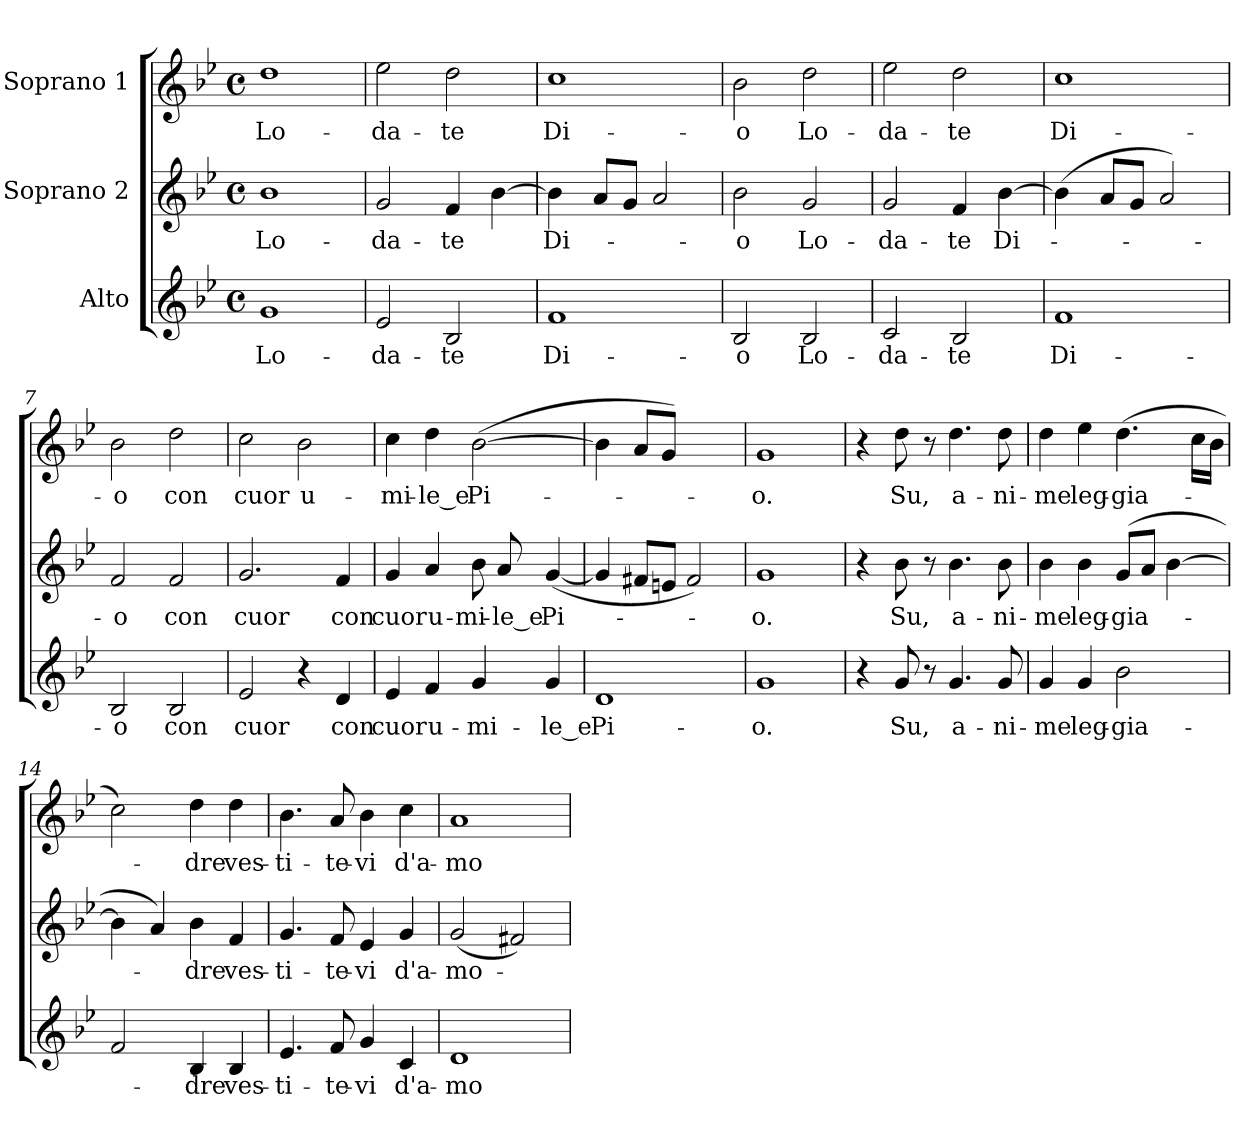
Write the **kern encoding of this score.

**kern	**text	**kern	**text	**kern	**text
*part3	*part3	*part2	*part2	*part1	*part1
*staff3	*staff3	*staff2	*staff2	*staff1	*staff1
*I"Alto	*	*I"Soprano 2	*	*I"Soprano 1	*
*clefG2	*	*clefG2	*	*clefG2	*
*k[b-e-]	*	*k[b-e-]	*	*k[b-e-]	*
*B-:	*	*B-:	*	*B-:	*
*M4/4	*	*M4/4	*	*M4/4	*
*met(c)	*	*met(c)	*	*met(c)	*
=1	=1	=1	=1	=1	=1
1g	Lo-	1b-	Lo-	1dd	Lo-
=2	=2	=2	=2	=2	=2
2e-/	-da-	2g/	-da-	2ee-\	-da-
2B-/	-te	4f/	-te	2dd\	-te
.	.	[4b-\	.	.	.
=3	=3	=3	=3	=3	=3
1f	Di-	4b-\]	Di-	1cc	Di-
.	.	8a/L	.	.	.
.	.	8g/J	.	.	.
.	.	2a/	.	.	.
=4	=4	=4	=4	=4	=4
2B-/	-o	2b-\	-o	2b-\	-o
2B-/	Lo-	2g/	Lo-	2dd\	Lo-
=5	=5	=5	=5	=5	=5
2c/	-da-	2g/	-da-	2ee-\	-da-
2B-/	-te	4f/	-te	2dd\	-te
.	.	[4b-\	Di-	.	.
!!LO:LB:g=z
=6	=6	=6	=6	=6	=6
1f	Di-	(4b-\]	.	1cc	Di-
.	.	8a/L	.	.	.
.	.	8g/J	.	.	.
.	.	2a/)	.	.	.
=7	=7	=7	=7	=7	=7
2B-/	-o	2f/	-o	2b-\	-o
2B-/	con	2f/	con	2dd\	con
=8	=8	=8	=8	=8	=8
2e-/	cuor	2.g/	cuor	2cc\	cuor
4r	.	.	.	2b-\	u-
4d/	con	4f/	con	.	.
=9	=9	=9	=9	=9	=9
4e-/	cuor	4g/	cuor	4cc\	-mi-
4f/	u-	4a/	u-	4dd\	-le_e
4g/	-mi-	8b-\	-mi-	([2b-\	Pi-
.	.	8a/	-le_e	.	.
4g/	-le_e	([4g/	Pi-	.	.
=10	=10	=10	=10	=10	=10
1d	Pi-	4g/]	.	4b-\]	.
.	.	8f#X/L	.	8a/L	.
.	.	8en/J	.	8g/J)	.
.	.	2f#/)	.	2ryy	.
!!LO:LB:g=z
=11	=11	=11	=11	=11	=11
1g	-o.	1g	-o.	1g	-o.
=12	=12	=12	=12	=12	=12
4r	.	4r	.	4r	.
8g/	Su,	8b-\	Su,	8dd\	Su,
8r	.	8r	.	8r	.
4.g/	a-	4.b-\	a-	4.dd\	a-
8g/	-ni-	8b-\	-ni-	8dd\	-ni-
=13	=13	=13	=13	=13	=13
4g/	-me	4b-\	-me	4dd\	-me
4g/	leg-	4b-\	leg-	4ee-\	leg-
2b-\	-gia-	(8g/L	-gia-	(4.dd\	-gia-
.	.	8a/J	.	.	.
.	.	[4b-\	.	.	.
.	.	.	.	16cc\LL	.
.	.	.	.	16b-\JJ	.
=14	=14	=14	=14	=14	=14
2f/	.	4b-\]	.	2cc\)	.
.	.	4a/)	.	.	.
4B-/	dre	4b-\	dre	4dd\	-dre
4B-/	ves-	4f/	ves-	4dd\	ves-
=15	=15	=15	=15	=15	=15
4.e-/	-ti-	4.g/	-ti-	4.b-\	-ti-
8f/	-te-	8f/	-te-	8a/	-te-
4g/	-vi	4e-/	-vi	4b-\	-vi
4c/	d'a-	4g/	d'a-	4cc\	d'a-
!!LO:PB:g=z
=16	=16	=16	=16	=16	=16
1d	-mo-	(2g/	-mo-	1a	-mo-
.	.	2f#X/)	.	.	.
=	=	=	=	=	=
*-	*-	*-	*-	*-	*-
